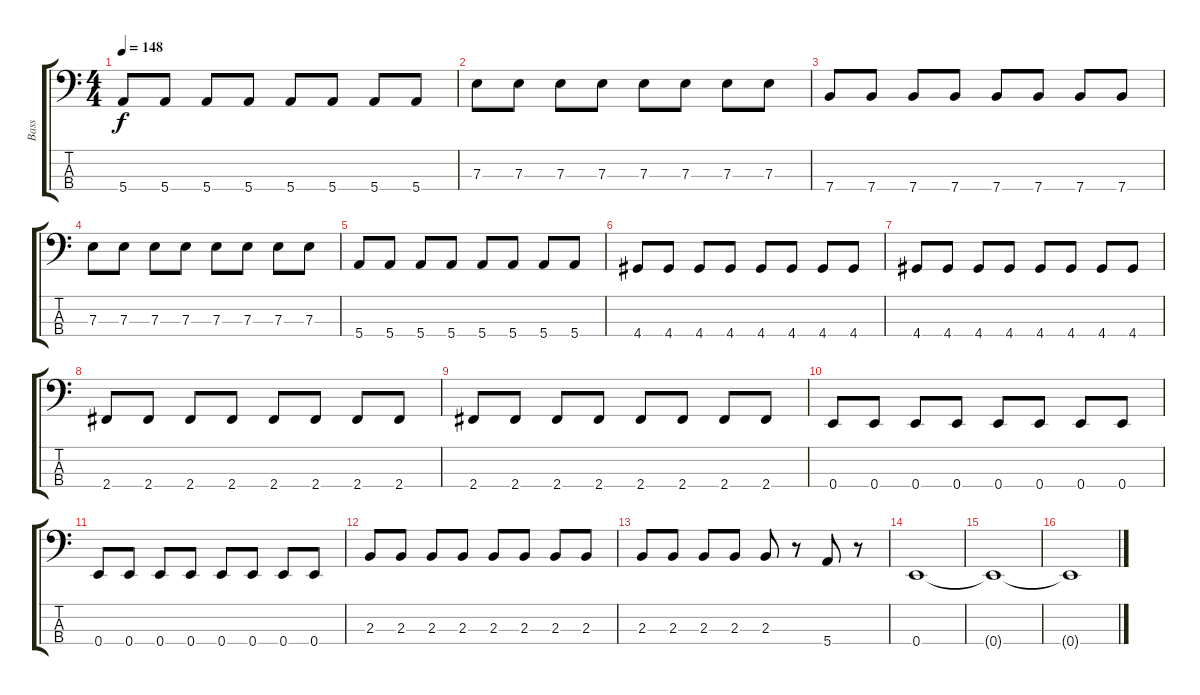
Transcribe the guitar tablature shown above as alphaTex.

\track ("Bass" "Bass") {instrument acousticbass}
\staff {score tabs}
\tuning (G2 D2 A1 E1) {hide}
\ts (4 4)
\tempo 148
\clef f4
\ks c
5.4.8{dy f} 5.4.8 5.4.8 5.4.8 5.4.8 5.4.8 5.4.8 5.4.8 |
7.3.8 7.3.8 7.3.8 7.3.8 7.3.8 7.3.8 7.3.8 7.3.8 |
7.4.8 7.4.8 7.4.8 7.4.8 7.4.8 7.4.8 7.4.8 7.4.8 |
7.3.8 7.3.8 7.3.8 7.3.8 7.3.8 7.3.8 7.3.8 7.3.8 |
5.4.8 5.4.8 5.4.8 5.4.8 5.4.8 5.4.8 5.4.8 5.4.8 |
4.4.8 4.4.8 4.4.8 4.4.8 4.4.8 4.4.8 4.4.8 4.4.8 |
4.4.8 4.4.8 4.4.8 4.4.8 4.4.8 4.4.8 4.4.8 4.4.8 |
2.4.8 2.4.8 2.4.8 2.4.8 2.4.8 2.4.8 2.4.8 2.4.8 |
2.4.8 2.4.8 2.4.8 2.4.8 2.4.8 2.4.8 2.4.8 2.4.8 |
0.4.8 0.4.8 0.4.8 0.4.8 0.4.8 0.4.8 0.4.8 0.4.8 |
0.4.8 0.4.8 0.4.8 0.4.8 0.4.8 0.4.8 0.4.8 0.4.8 |
2.3.8 2.3.8 2.3.8 2.3.8 2.3.8 2.3.8 2.3.8 2.3.8 |
2.3.8 2.3.8 2.3.8 2.3.8 2.3.8 r.8 5.4.8 r.8 |
0.4.1 |
0.4{t}.1 |
0.4{t}.1
